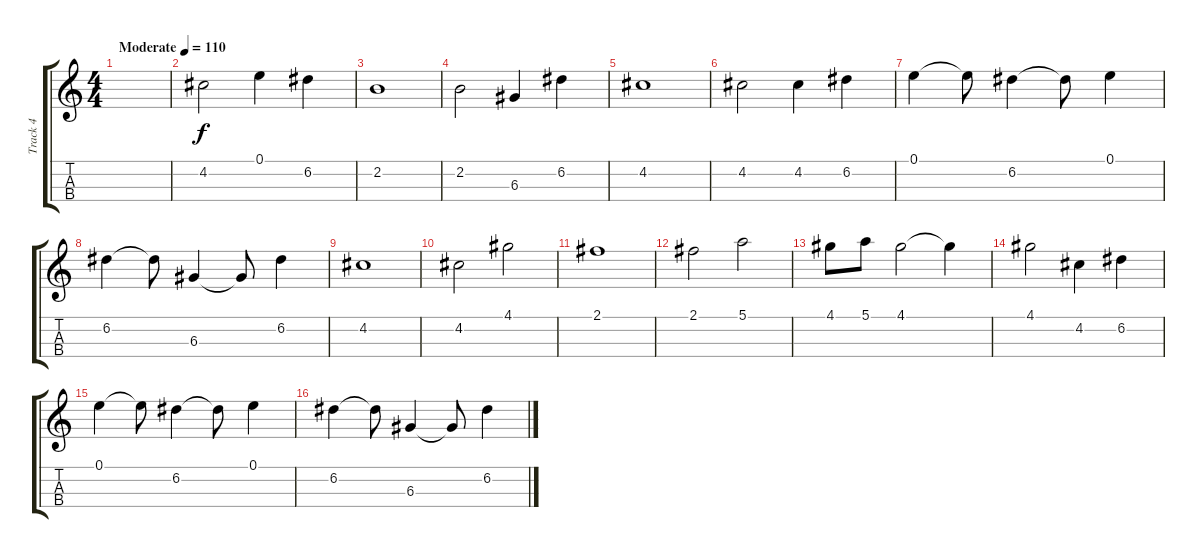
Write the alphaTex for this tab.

\track ("Track 4" "Track 4") {instrument violin}
\staff {score tabs}
\tuning (E5 A4 D4 G3) {hide}
\ts (4 4)
\tempo (110 "Moderate")
\clef g2
\ks c
|
4.2.2 0.1.4 6.2.4 |
2.2.1 |
2.2.2 6.3.4 6.2.4 |
4.2.1 |
4.2.2 4.2.4 6.2.4 |
0.1.4 0.1{t}.8 6.2.4 6.2{t}.8 0.1.4 |
6.2.4 6.2{t}.8 6.3.4 6.3{t}.8 6.2.4 |
4.2.1 |
4.2.2 4.1.2 |
2.1.1 |
2.1.2 5.1.2 |
4.1.8 5.1.8 4.1.2 4.1{t}.4 |
4.1.2 4.2.4 6.2.4 |
0.1.4 0.1{t}.8 6.2.4 6.2{t}.8 0.1.4 |
6.2.4 6.2{t}.8 6.3.4 6.3{t}.8 6.2.4
